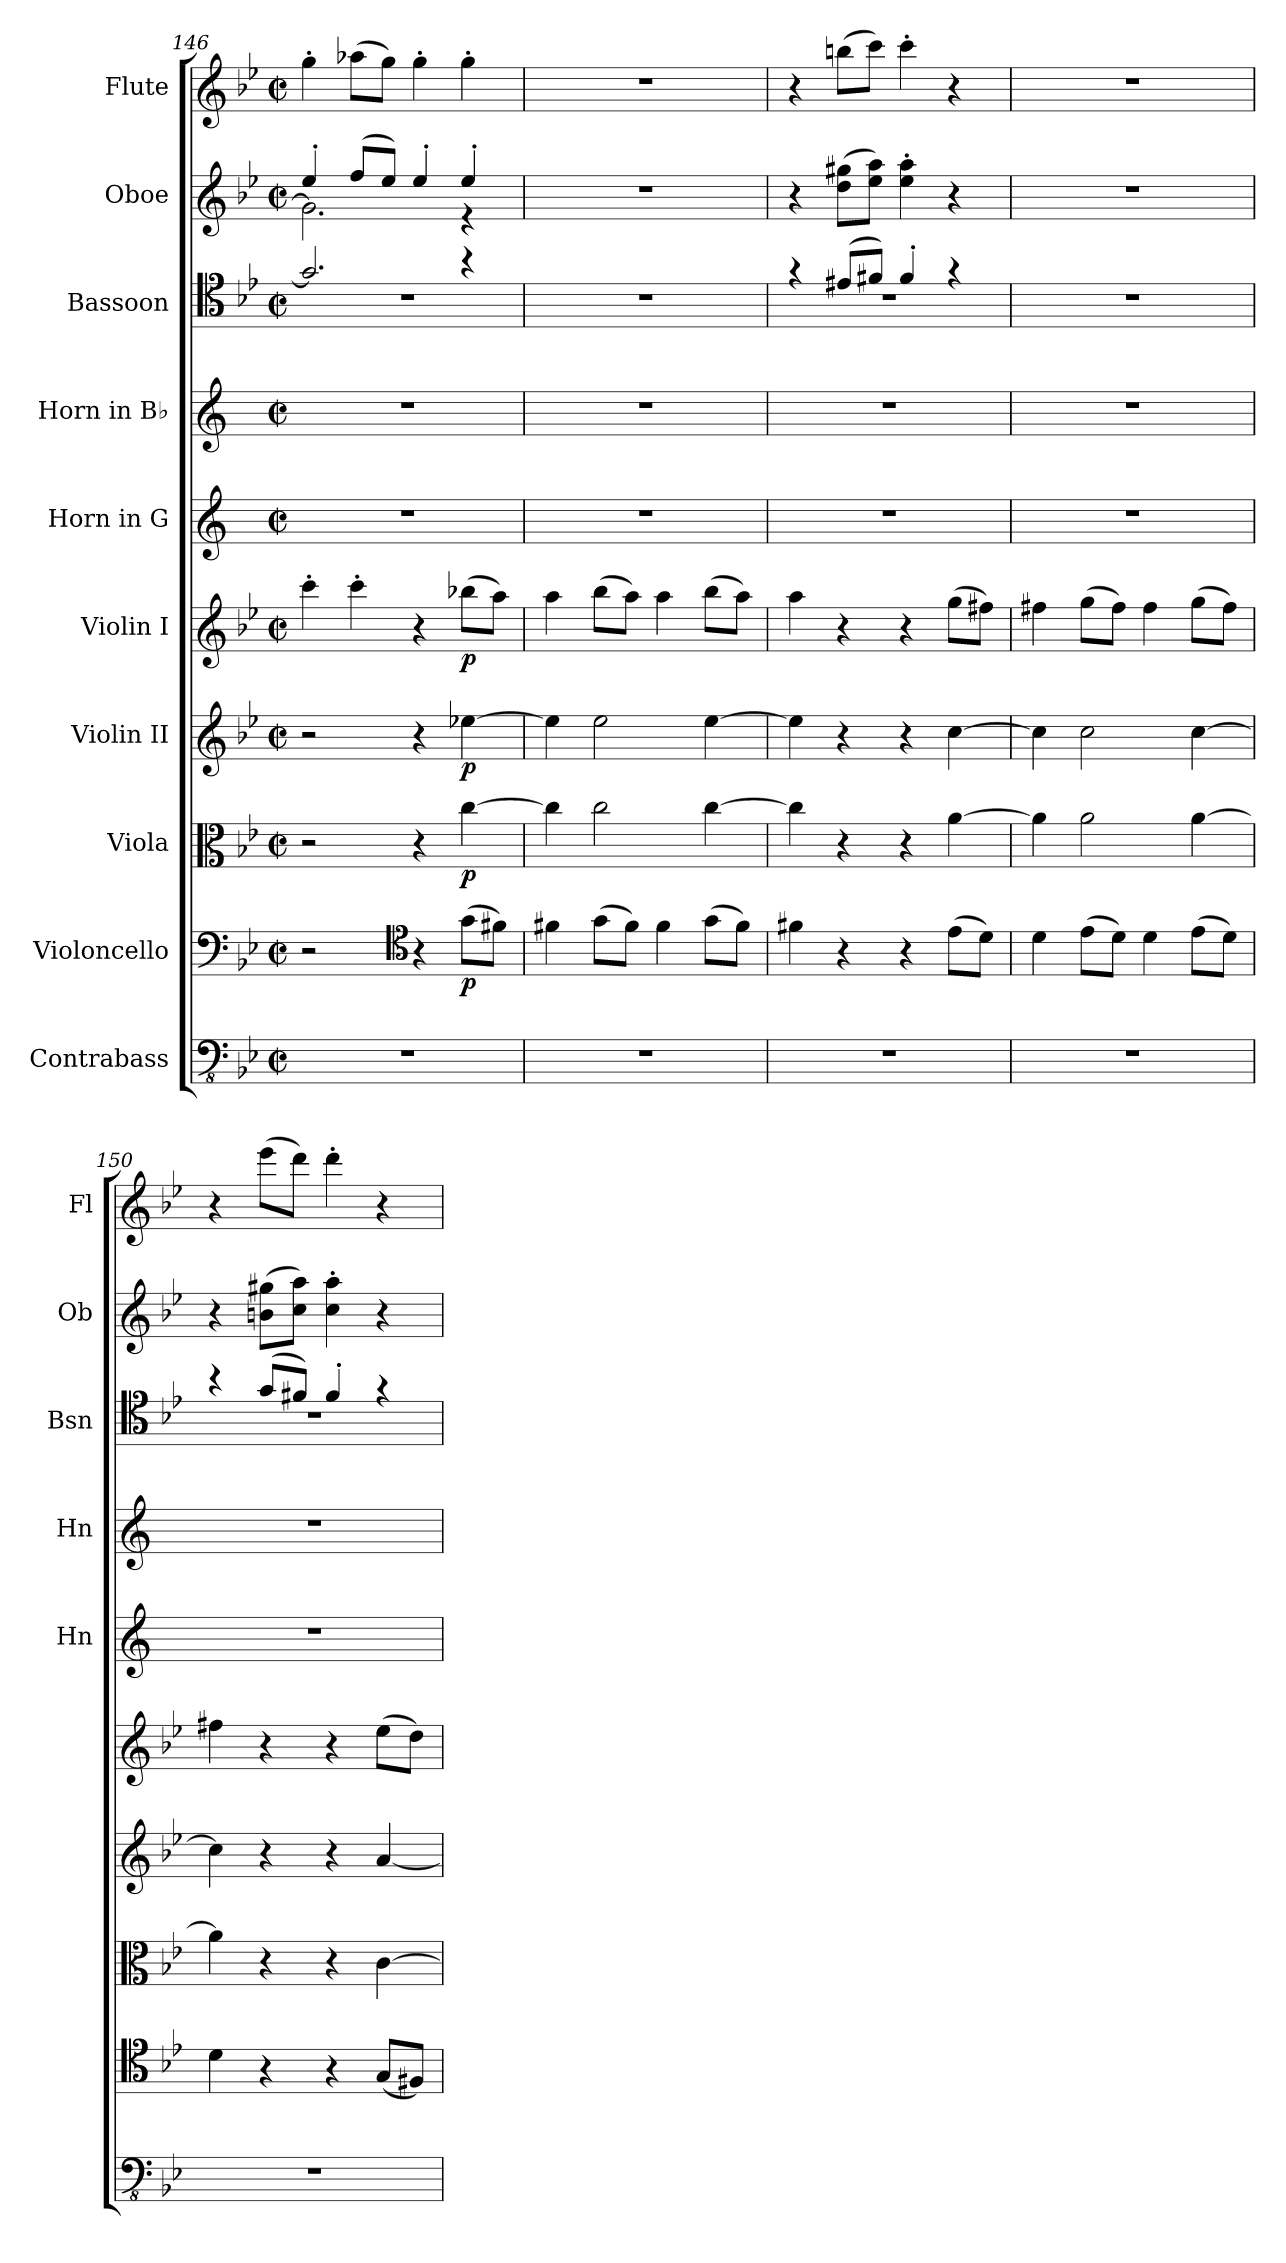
**kern	**kern	**dynam	**kern	**dynam	**kern	**dynam	**kern	**dynam	**kern	**kern	**kern	**kern	**kern
*part10	*part9	*part9	*part8	*part8	*part7	*part7	*part6	*part6	*part5	*part4	*part3	*part2	*part1
*staff10	*staff9	*staff9	*staff8	*staff8	*staff7	*staff7	*staff6	*staff6	*staff5	*staff4	*staff3	*staff2	*staff1
*I"Contrabass	*I"Violoncello	*	*I"Viola	*	*I"Violin II	*	*I"Violin I	*	*I"Horn in G	*I"Horn in B♭	*I"Bassoon	*I"Oboe	*I"Flute
*	*	*	*	*	*	*	*	*	*I'Hn	*I'Hn	*I'Bsn	*I'Ob	*I'Fl
*clefFv4	*clefF4	*	*clefC3	*	*clefG2	*	*clefG2	*	*clefG2	*clefG2	*clefC4	*clefG2	*clefG2
*	*	*	*	*	*	*	*	*	*ITrd3c5	*ITrd1c2	*	*	*
*k[b-e-]	*k[b-e-]	*	*k[b-e-]	*	*k[b-e-]	*	*k[b-e-]	*	*k[f#]	*k[b-e-]	*k[b-e-]	*k[b-e-]	*k[b-e-]
*M2/2	*M2/2	*	*M2/2	*	*M2/2	*	*M2/2	*	*M2/2	*M2/2	*M2/2	*M2/2	*M2/2
*met(c|)	*met(c|)	*	*met(c|)	*	*met(c|)	*	*met(c|)	*	*met(c|)	*met(c|)	*met(c|)	*met(c|)	*met(c|)
=146	=146	=146	=146	=146	=146	=146	=146	=146	=146	=146	=146	=146	=146
*	*	*	*	*	*	*	*	*	*	*	*^	*^	*
1r	2r	.	2r	.	2r	.	4ccc'\	.	1r	1r	2.g/]	1rc	4ee-'/	2.g\]	4gg'\
.	.	.	.	.	.	.	4ccc'\	.	.	.	.	.	(8ff/L	.	(8aa-X\L
.	.	.	.	.	.	.	.	.	.	.	.	.	8ee-/J)	.	8gg\J)
*	*clefC4	*	*	*	*	*	*	*	*	*	*	*	*	*	*
.	4r	.	4r	.	4r	.	4r	.	.	.	.	.	4ee-'/	.	4gg'\
!	!	!LO:DY:b	!	!LO:DY:b	!	!LO:DY:b	!	!LO:DY:b	!	!	!	!	!	!	!
.	(8g\L	p	[4cc\	p	[4ee-X\	p	(8bb-X\L	p	.	.	4r	.	4ee-'/	4r	4gg'\
.	8f#X\J)	.	.	.	.	.	8aa\J)	.	.	.	.	.	.	.	.
*	*	*	*	*	*	*	*	*	*	*	*v	*v	*	*	*
*	*	*	*	*	*	*	*	*	*	*	*	*v	*v	*
=147	=147	=147	=147	=147	=147	=147	=147	=147	=147	=147	=147	=147	=147
1r	4f#X\	.	4cc\]	.	4ee-\]	.	4aa\	.	1r	1r	1r	1r	1r
.	(8g\L	.	2cc\	.	2ee-\	.	(8bb-\L	.	.	.	.	.	.
.	8f#\J)	.	.	.	.	.	8aa\J)	.	.	.	.	.	.
.	4f#\	.	.	.	.	.	4aa\	.	.	.	.	.	.
.	(8g\L	.	[4cc\	.	[4ee-\	.	(8bb-\L	.	.	.	.	.	.
.	8f#\J)	.	.	.	.	.	8aa\J)	.	.	.	.	.	.
=148	=148	=148	=148	=148	=148	=148	=148	=148	=148	=148	=148	=148	=148
*	*	*	*	*	*	*	*	*	*	*	*^	*	*
1r	4f#X\	.	4cc\]	.	4ee-\]	.	4aa\	.	1r	1r	4r	1rc	4r	4r
.	4r	.	4r	.	4r	.	4r	.	.	.	(8e#X/L	.	(8dd\ 8gg#X\L	(8bbn\L
.	.	.	.	.	.	.	.	.	.	.	8f#X/J)	.	8ee-\ 8aa\J)	8ccc\J)
.	4r	.	4r	.	4r	.	4r	.	.	.	4f#'/	.	4ee-\' 4aa\'	4ccc'\
.	(8e-\L	.	[4a\	.	[4cc\	.	(8gg\L	.	.	.	4r	.	4r	4r
.	8d\J)	.	.	.	.	.	8ff#X\J)	.	.	.	.	.	.	.
*	*	*	*	*	*	*	*	*	*	*	*v	*v	*	*
!!LO:PB:g=z
=149	=149	=149	=149	=149	=149	=149	=149	=149	=149	=149	=149	=149	=149
1r	4d\	.	4a\]	.	4cc\]	.	4ff#X\	.	1r	1r	1r	1r	1r
.	(8e-\L	.	2a\	.	2cc\	.	(8gg\L	.	.	.	.	.	.
.	8d\J)	.	.	.	.	.	8ff#\J)	.	.	.	.	.	.
.	4d\	.	.	.	.	.	4ff#\	.	.	.	.	.	.
.	(8e-\L	.	[4a\	.	[4cc\	.	(8gg\L	.	.	.	.	.	.
.	8d\J)	.	.	.	.	.	8ff#\J)	.	.	.	.	.	.
=150	=150	=150	=150	=150	=150	=150	=150	=150	=150	=150	=150	=150	=150
*	*	*	*	*	*	*	*	*	*	*	*^	*	*
1r	4d\	.	4a\]	.	4cc\]	.	4ff#X\	.	1r	1r	4r	1rc	4r	4r
.	4r	.	4r	.	4r	.	4r	.	.	.	(8g/L	.	(8bn\ 8gg#X\L	(8eee-\L
.	.	.	.	.	.	.	.	.	.	.	8f#X/J)	.	8cc\ 8aa\J)	8ddd\J)
.	4r	.	4r	.	4r	.	4r	.	.	.	4f#'/	.	4cc\' 4aa\'	4ddd'\
.	(8G/L	.	[4c\	.	[4a/	.	(8ee-\L	.	.	.	4r	.	4r	4r
.	8F#X/J)	.	.	.	.	.	8dd\J)	.	.	.	.	.	.	.
*	*	*	*	*	*	*	*	*	*	*	*v	*v	*	*
=	=	=	=	=	=	=	=	=	=	=	=	=	=
*-	*-	*-	*-	*-	*-	*-	*-	*-	*-	*-	*-	*-	*-
